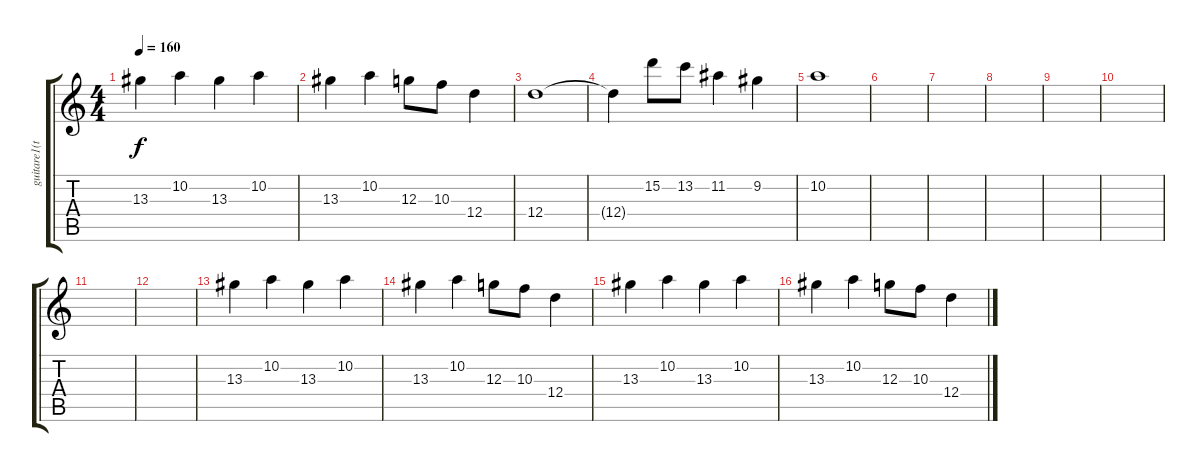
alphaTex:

\track ("guitare1(tim)" "guitare1(t") {instrument distortionguitar}
\staff {score tabs}
\tuning (E4 B3 G3 D3 A2 E2) {hide}
\ts (4 4)
\tempo 160
\clef g2
\ks c
13.3.4{dy f} 10.2.4 13.3.4 10.2.4 |
13.3.4 10.2.4 12.3.8 10.3.8 12.4.4 |
12.4.1 |
12.4{t}.4 15.2.8 13.2.8 11.2.4 9.2.4 |
10.2.1 |
|
|
|
|
|
|
|
13.3.4 10.2.4 13.3.4 10.2.4 |
13.3.4 10.2.4 12.3.8 10.3.8 12.4.4 |
13.3.4 10.2.4 13.3.4 10.2.4 |
13.3.4 10.2.4 12.3.8 10.3.8 12.4.4
